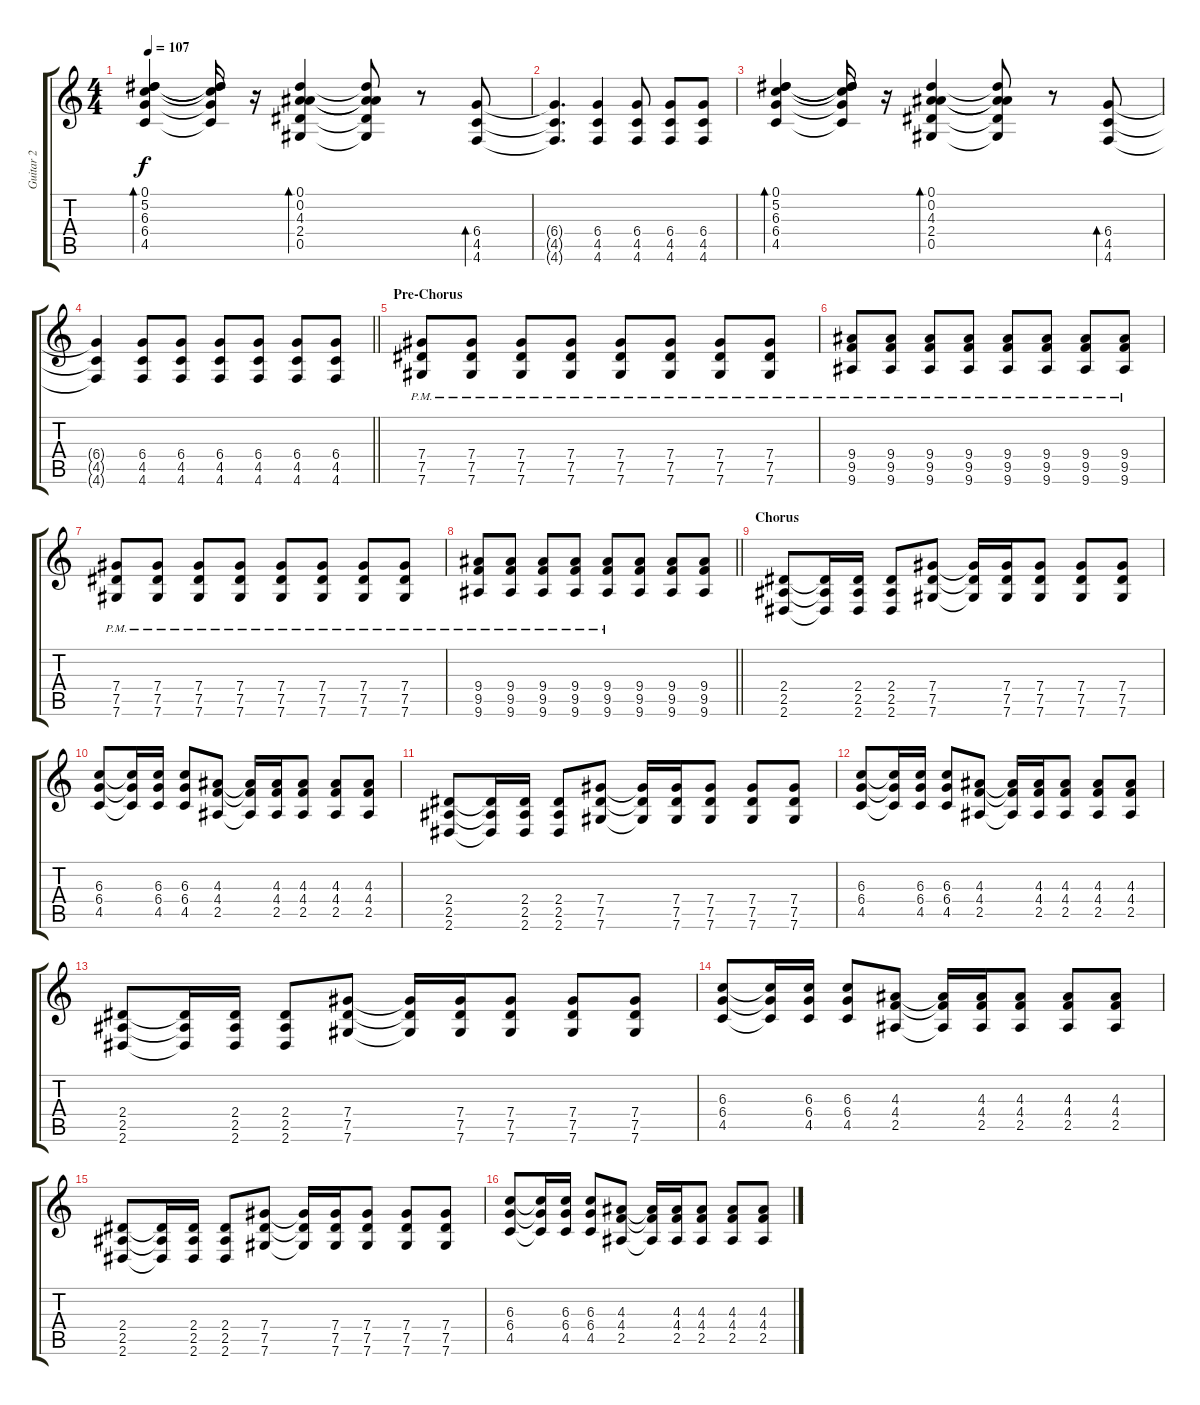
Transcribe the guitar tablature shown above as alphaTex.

\track ("Guitar 2" "Guitar 2") {instrument acousticguitarsteel}
\staff {score tabs}
\tuning (Eb4 Bb3 Gb3 Db3 Ab2 Db2) {hide}
\ts (4 4)
\tempo 107
\clef g2
\ks c
(0.1 5.2 6.3 6.4 4.5).4{bd 120 dy f} (0.1{t} 5.2{t} 6.3{t} 6.4{t} 4.5{t}).16 r.16 (0.1 0.2 4.3 2.4 0.5).4{bd 120} (0.1{t} 0.2{t} 4.3{t} 2.4{t} 0.5{t}).8 r.8 (6.4 4.5 4.6).8{bd 120} |
(6.4{t} 4.5{t} 4.6{t}).4{d} (6.4 4.5 4.6).4 (6.4 4.5 4.6).8 (6.4 4.5 4.6).8 (6.4 4.5 4.6).8 |
(0.1 5.2 6.3 6.4 4.5).4{bd 120} (0.1{t} 5.2{t} 6.3{t} 6.4{t} 4.5{t}).16 r.16 (0.1 0.2 4.3 2.4 0.5).4{bd 120} (0.1{t} 0.2{t} 4.3{t} 2.4{t} 0.5{t}).8 r.8 (6.4 4.5 4.6).8{bd 120} |
\barLineRight lightlight
(6.4{t} 4.5{t} 4.6{t}).4 (6.4 4.5 4.6).8 (6.4 4.5 4.6).8 (6.4 4.5 4.6).8 (6.4 4.5 4.6).8 (6.4 4.5 4.6).8 (6.4 4.5 4.6).8 |
\section ("" "Pre-Chorus")
(7.4{pm} 7.5{pm} 7.6{pm}).8{instrument distortionguitar} (7.4{pm} 7.5{pm} 7.6{pm}).8 (7.4{pm} 7.5{pm} 7.6{pm}).8 (7.4{pm} 7.5{pm} 7.6{pm}).8 (7.4{pm} 7.5{pm} 7.6{pm}).8 (7.4{pm} 7.5{pm} 7.6{pm}).8 (7.4{pm} 7.5{pm} 7.6{pm}).8 (7.4{pm} 7.5{pm} 7.6{pm}).8 |
(9.4{pm} 9.5{pm} 9.6{pm}).8 (9.4{pm} 9.5{pm} 9.6{pm}).8 (9.4{pm} 9.5{pm} 9.6{pm}).8 (9.4{pm} 9.5{pm} 9.6{pm}).8 (9.4{pm} 9.5{pm} 9.6{pm}).8 (9.4{pm} 9.5{pm} 9.6{pm}).8 (9.4{pm} 9.5{pm} 9.6{pm}).8 (9.4{pm} 9.5{pm} 9.6{pm}).8 |
(7.4{pm} 7.5{pm} 7.6{pm}).8 (7.4{pm} 7.5{pm} 7.6{pm}).8 (7.4{pm} 7.5{pm} 7.6{pm}).8 (7.4{pm} 7.5{pm} 7.6{pm}).8 (7.4{pm} 7.5{pm} 7.6{pm}).8 (7.4{pm} 7.5{pm} 7.6{pm}).8 (7.4{pm} 7.5{pm} 7.6{pm}).8 (7.4{pm} 7.5{pm} 7.6{pm}).8 |
\barLineRight lightlight
(9.4{pm} 9.5{pm} 9.6{pm}).8 (9.4{pm} 9.5{pm} 9.6{pm}).8 (9.4{pm} 9.5{pm} 9.6{pm}).8 (9.4{pm} 9.5{pm} 9.6{pm}).8 (9.4{pm} 9.5{pm} 9.6{pm}).8 (9.4 9.5 9.6).8 (9.4 9.5 9.6).8 (9.4 9.5 9.6).8 |
\section ("" "Chorus")
(2.4 2.5 2.6).8 (2.4{t} 2.5{t} 2.6{t}).16 (2.4 2.5 2.6).16 (2.4 2.5 2.6).8 (7.4 7.5 7.6).8 (7.4{t} 7.5{t} 7.6{t}).16 (7.4 7.5 7.6).16 (7.4 7.5 7.6).8 (7.4 7.5 7.6).8 (7.4 7.5 7.6).8 |
(6.3 6.4 4.5).8 (6.3{t} 6.4{t} 4.5{t}).16 (6.3 6.4 4.5).16 (6.3 6.4 4.5).8 (4.3 4.4 2.5).8 (4.3{t} 4.4{t} 2.5{t}).16 (4.3 4.4 2.5).16 (4.3 4.4 2.5).8 (4.3 4.4 2.5).8 (4.3 4.4 2.5).8 |
(2.4 2.5 2.6).8 (2.4{t} 2.5{t} 2.6{t}).16 (2.4 2.5 2.6).16 (2.4 2.5 2.6).8 (7.4 7.5 7.6).8 (7.4{t} 7.5{t} 7.6{t}).16 (7.4 7.5 7.6).16 (7.4 7.5 7.6).8 (7.4 7.5 7.6).8 (7.4 7.5 7.6).8 |
(6.3 6.4 4.5).8 (6.3{t} 6.4{t} 4.5{t}).16 (6.3 6.4 4.5).16 (6.3 6.4 4.5).8 (4.3 4.4 2.5).8 (4.3{t} 4.4{t} 2.5{t}).16 (4.3 4.4 2.5).16 (4.3 4.4 2.5).8 (4.3 4.4 2.5).8 (4.3 4.4 2.5).8 |
(2.4 2.5 2.6).8 (2.4{t} 2.5{t} 2.6{t}).16 (2.4 2.5 2.6).16 (2.4 2.5 2.6).8 (7.4 7.5 7.6).8 (7.4{t} 7.5{t} 7.6{t}).16 (7.4 7.5 7.6).16 (7.4 7.5 7.6).8 (7.4 7.5 7.6).8 (7.4 7.5 7.6).8 |
(6.3 6.4 4.5).8 (6.3{t} 6.4{t} 4.5{t}).16 (6.3 6.4 4.5).16 (6.3 6.4 4.5).8 (4.3 4.4 2.5).8 (4.3{t} 4.4{t} 2.5{t}).16 (4.3 4.4 2.5).16 (4.3 4.4 2.5).8 (4.3 4.4 2.5).8 (4.3 4.4 2.5).8 |
(2.4 2.5 2.6).8 (2.4{t} 2.5{t} 2.6{t}).16 (2.4 2.5 2.6).16 (2.4 2.5 2.6).8 (7.4 7.5 7.6).8 (7.4{t} 7.5{t} 7.6{t}).16 (7.4 7.5 7.6).16 (7.4 7.5 7.6).8 (7.4 7.5 7.6).8 (7.4 7.5 7.6).8 |
(6.3 6.4 4.5).8 (6.3{t} 6.4{t} 4.5{t}).16 (6.3 6.4 4.5).16 (6.3 6.4 4.5).8 (4.3 4.4 2.5).8 (4.3{t} 4.4{t} 2.5{t}).16 (4.3 4.4 2.5).16 (4.3 4.4 2.5).8 (4.3 4.4 2.5).8 (4.3 4.4 2.5).8
